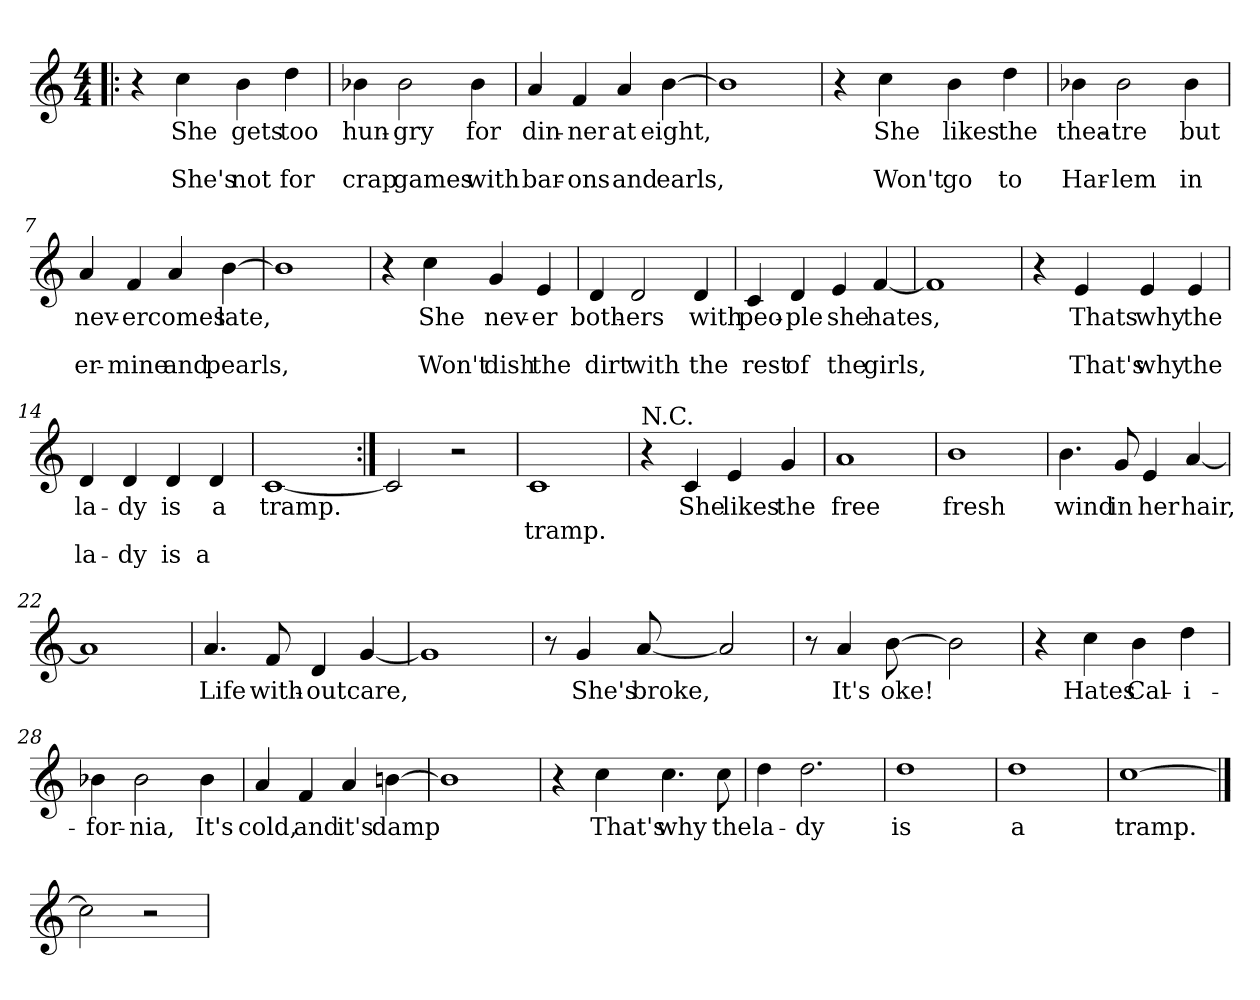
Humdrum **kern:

**kern	**text	**text	**text
*part1	*part1	*part1	*part1
*staff1	*staff1	*staff1	*staff1
*clefG2	*	*	*
*k[]	*	*	*
*C:	*	*	*
*M4/4	*	*	*
=1!|:	=1!|:	=1!|:	=1!|:
4r	.	.	.
4cc\	She	.	She's
4b\	gets	.	not
4dd\	too	.	for
=2	=2	=2	=2
4b-X\	hun-	.	crap
2b-\	-gry	.	games
4b-\	for	.	with
=3	=3	=3	=3
4a/	din-	.	bar-
4f/	-ner	.	-ons
4a/	at	.	and
[4b\	eight,	.	earls,
=4	=4	=4	=4
1b]	.	.	.
!!LO:LB:g=z
=5	=5	=5	=5
4r	.	.	.
4cc\	She	.	Won't
4b\	likes	.	go
4dd\	the	.	to
=6	=6	=6	=6
4b-X\	thea-	.	Har-
2b-\	-tre	.	-lem
4b-\	but	.	in
=7	=7	=7	=7
4a/	nev-	.	er-
4f/	-er	.	-mine
4a/	comes	.	and
[4b\	late,	.	pearls,
=8	=8	=8	=8
1b]	.	.	.
!!LO:LB:g=z
=9	=9	=9	=9
4r	.	.	.
4cc\	She	.	Won't
4g/	nev-	.	dish
4e/	-er	.	the
=10	=10	=10	=10
4d/	both-	.	dirt
2d/	-ers	.	with
4d/	with	.	the
=11	=11	=11	=11
4c/	peo-	.	rest
4d/	-ple	.	of
4e/	she	.	the
[4f/	hates,	.	girls,
=12	=12	=12	=12
1f]	.	.	.
!!LO:LB:g=z
=13	=13	=13	=13
4r	.	.	.
4e/	Thats	.	That's
4e/	why	.	why
4e/	the	.	the
=14	=14	=14	=14
4d/	la-	.	la-
4d/	-dy	.	-dy
4d/	is	.	is
4d/	a	.	a
=15	=15	=15	=15
[1c	tramp.	.	.
=16:|!	=16:|!	=16:|!	=16:|!
2c/]	.	.	.
2r	.	.	.
!!LO:LB:g=z
=17	=17	=17	=17
1c	.	tramp.	.
=18	=18	=18	=18
!LO:TX:a:t=N.C.	!	!	!
4r	.	.	.
4c/	She	.	.
4e/	likes	.	.
4g/	the	.	.
=19	=19	=19	=19
1a	free	.	.
=20	=20	=20	=20
1b	fresh	.	.
=21	=21	=21	=21
4.b\	wind	.	.
8g/	in	.	.
4e/	her	.	.
[4a/	hair,	.	.
!!LO:LB:g=z
=22	=22	=22	=22
1a]	.	.	.
=23	=23	=23	=23
4.a/	Life	.	.
8f/	with-	.	.
4d/	-out	.	.
[4g/	care,	.	.
=24	=24	=24	=24
1g]	.	.	.
=25	=25	=25	=25
8r	.	.	.
4g/	She's	.	.
[8a/	broke,	.	.
2a/]	.	.	.
=26	=26	=26	=26
8r	.	.	.
4a/	It's	.	.
[8b\	oke!	.	.
2b\]	.	.	.
!!LO:LB:g=z
=27	=27	=27	=27
4r	.	.	.
4cc\	Hates	.	.
4b\	Cal-	.	.
4dd\	-i-	.	.
=28	=28	=28	=28
4b-X\	-for-	.	.
2b-\	-nia,	.	.
4b-\	It's	.	.
=29	=29	=29	=29
4a/	cold,	.	.
4f/	and	.	.
4a/	it's	.	.
[4bn\	damp	.	.
=30	=30	=30	=30
1b]	.	.	.
!!LO:LB:g=z
=31	=31	=31	=31
4r	.	.	.
4cc\	-That's	.	.
4.cc\	why	.	.
8cc\	the	.	.
=32	=32	=32	=32
4dd\	-la-	.	.
2.dd\	-dy	.	.
=33	=33	=33	=33
1dd	is	.	.
=34	=34	=34	=34
1dd	a	.	.
=35	=35	=35	=35
[1cc	tramp.	.	.
==36	==36	==36	==36
2cc\]	.	.	.
2r	.	.	.
=	=	=	=
*-	*-	*-	*-
